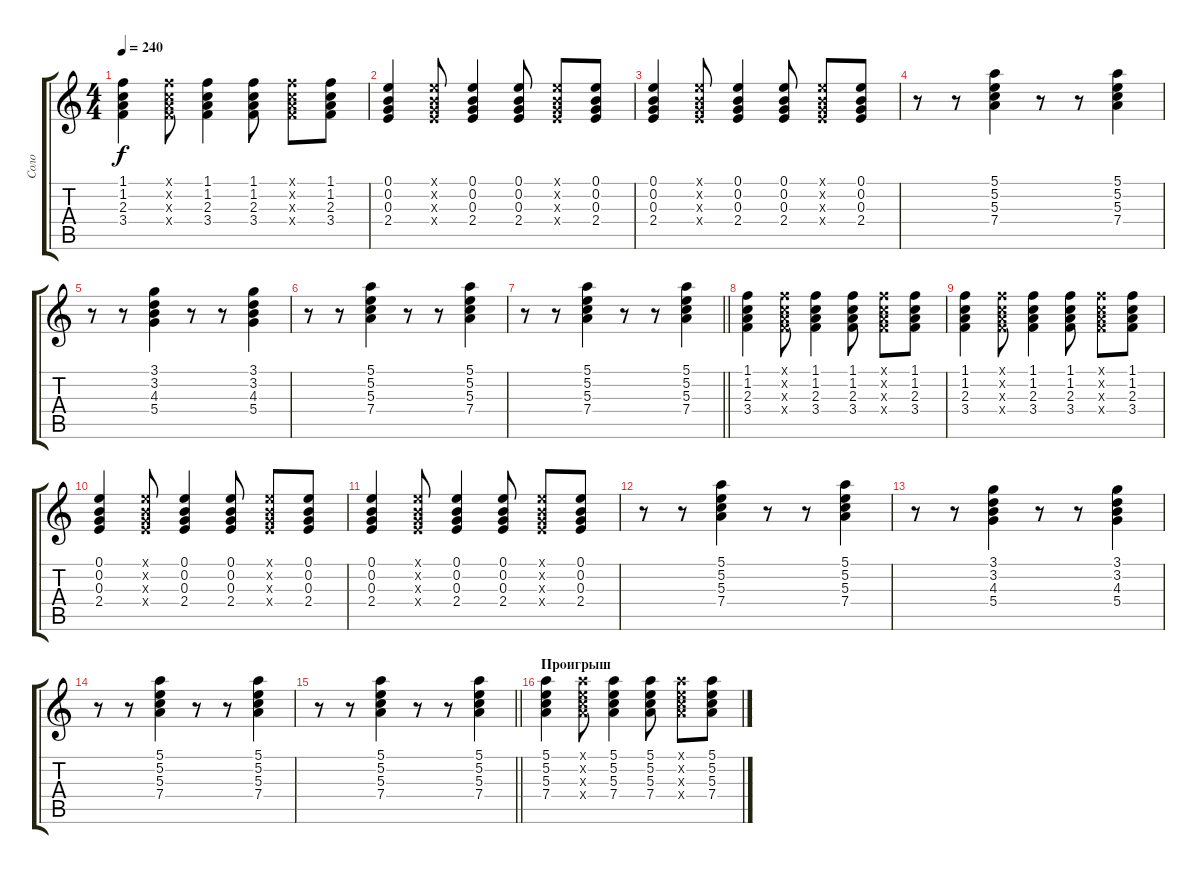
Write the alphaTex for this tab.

\track ("Соло" "Соло") {instrument electricguitarclean}
\staff {score tabs}
\tuning (E4 B3 G3 D3 A2 E2) {hide}
\ts (4 4)
\tempo 240
\clef g2
\ks c
(1.1 1.2 2.3 3.4).4{dy f} (1.1{x} 1.2{x} 2.3{x} 3.4{x}).8 (1.1 1.2 2.3 3.4).4 (1.1 1.2 2.3 3.4).8 (1.1{x} 1.2{x} 2.3{x} 3.4{x}).8 (1.1 1.2 2.3 3.4).8 |
(0.1 0.2 0.3 2.4).4 (0.1{x} 0.2{x} 0.3{x} 2.4{x}).8 (0.1 0.2 0.3 2.4).4 (0.1 0.2 0.3 2.4).8 (0.1{x} 0.2{x} 0.3{x} 2.4{x}).8 (0.1 0.2 0.3 2.4).8 |
(0.1 0.2 0.3 2.4).4 (0.1{x} 0.2{x} 0.3{x} 2.4{x}).8 (0.1 0.2 0.3 2.4).4 (0.1 0.2 0.3 2.4).8 (0.1{x} 0.2{x} 0.3{x} 2.4{x}).8 (0.1 0.2 0.3 2.4).8 |
r.8 r.8 (5.1 5.2 5.3 7.4).4 r.8 r.8 (5.1 5.2 5.3 7.4).4 |
r.8 r.8 (3.1 3.2 4.3 5.4).4 r.8 r.8 (3.1 3.2 4.3 5.4).4 |
r.8 r.8 (5.1 5.2 5.3 7.4).4 r.8 r.8 (5.1 5.2 5.3 7.4).4 |
\barLineRight lightlight
r.8 r.8 (5.1 5.2 5.3 7.4).4 r.8 r.8 (5.1 5.2 5.3 7.4).4 |
\section ("" " ")
(1.1 1.2 2.3 3.4).4 (1.1{x} 1.2{x} 2.3{x} 3.4{x}).8 (1.1 1.2 2.3 3.4).4 (1.1 1.2 2.3 3.4).8 (1.1{x} 1.2{x} 2.3{x} 3.4{x}).8 (1.1 1.2 2.3 3.4).8 |
(1.1 1.2 2.3 3.4).4 (1.1{x} 1.2{x} 2.3{x} 3.4{x}).8 (1.1 1.2 2.3 3.4).4 (1.1 1.2 2.3 3.4).8 (1.1{x} 1.2{x} 2.3{x} 3.4{x}).8 (1.1 1.2 2.3 3.4).8 |
(0.1 0.2 0.3 2.4).4 (0.1{x} 0.2{x} 0.3{x} 2.4{x}).8 (0.1 0.2 0.3 2.4).4 (0.1 0.2 0.3 2.4).8 (0.1{x} 0.2{x} 0.3{x} 2.4{x}).8 (0.1 0.2 0.3 2.4).8 |
(0.1 0.2 0.3 2.4).4 (0.1{x} 0.2{x} 0.3{x} 2.4{x}).8 (0.1 0.2 0.3 2.4).4 (0.1 0.2 0.3 2.4).8 (0.1{x} 0.2{x} 0.3{x} 2.4{x}).8 (0.1 0.2 0.3 2.4).8 |
r.8 r.8 (5.1 5.2 5.3 7.4).4 r.8 r.8 (5.1 5.2 5.3 7.4).4 |
r.8 r.8 (3.1 3.2 4.3 5.4).4 r.8 r.8 (3.1 3.2 4.3 5.4).4 |
r.8 r.8 (5.1 5.2 5.3 7.4).4 r.8 r.8 (5.1 5.2 5.3 7.4).4 |
\barLineRight lightlight
r.8 r.8 (5.1 5.2 5.3 7.4).4 r.8 r.8 (5.1 5.2 5.3 7.4).4 |
\section ("" "Проигрыш")
(5.1 5.2 5.3 7.4).4 (5.1{x} 5.2{x} 5.3{x} 7.4{x}).8 (5.1 5.2 5.3 7.4).4 (5.1 5.2 5.3 7.4).8 (5.1{x} 5.2{x} 5.3{x} 7.4{x}).8 (5.1 5.2 5.3 7.4).8
